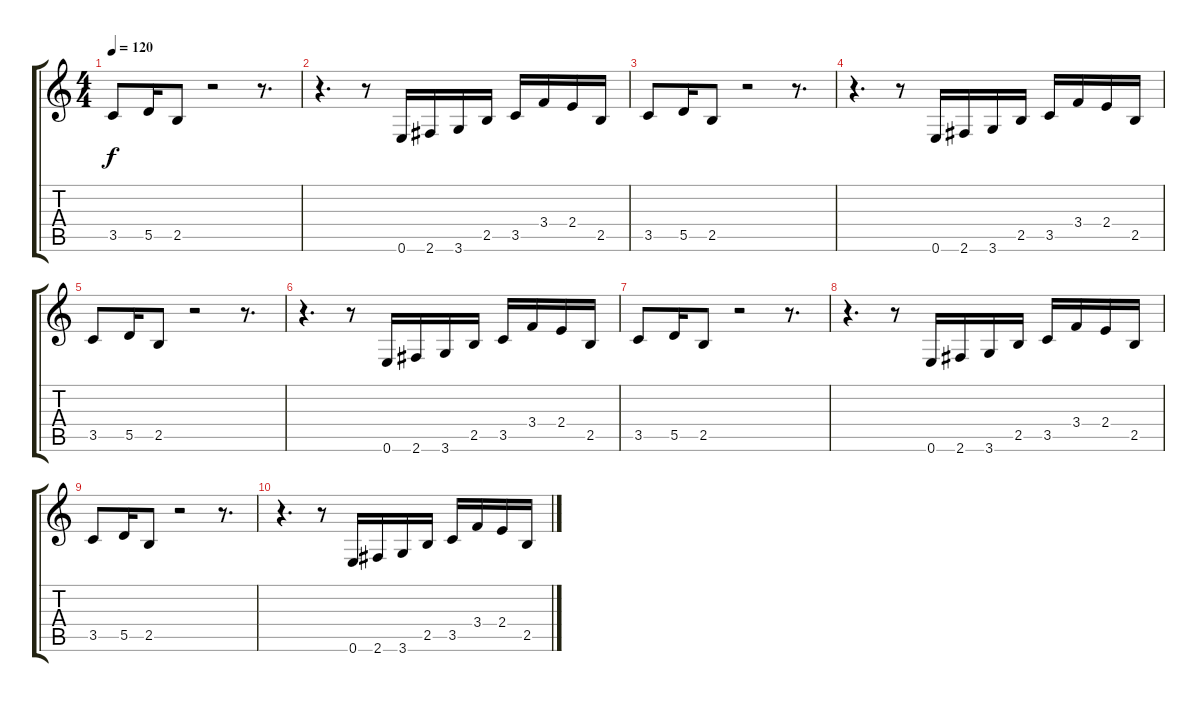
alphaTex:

\track "" {instrument overdrivenguitar}
\staff {score tabs}
\tuning (E4 B3 G3 D3 A2 E2) {hide}
\ts (4 4)
\tempo 120
\clef g2
\ks c
3.5.8{dy f} 5.5.16 2.5.8 r.2 r.8{d} |
r.4{d} r.8 0.6.16 2.6.16 3.6.16 2.5.16 3.5.16 3.4.16 2.4.16 2.5.16 |
3.5.8 5.5.16 2.5.8 r.2 r.8{d} |
r.4{d} r.8 0.6.16 2.6.16 3.6.16 2.5.16 3.5.16 3.4.16 2.4.16 2.5.16 |
3.5.8 5.5.16 2.5.8 r.2 r.8{d} |
r.4{d} r.8 0.6.16 2.6.16 3.6.16 2.5.16 3.5.16 3.4.16 2.4.16 2.5.16 |
3.5.8 5.5.16 2.5.8 r.2 r.8{d} |
r.4{d} r.8 0.6.16 2.6.16 3.6.16 2.5.16 3.5.16 3.4.16 2.4.16 2.5.16 |
3.5.8 5.5.16 2.5.8 r.2 r.8{d} |
r.4{d} r.8 0.6.16 2.6.16 3.6.16 2.5.16 3.5.16 3.4.16 2.4.16 2.5.16
